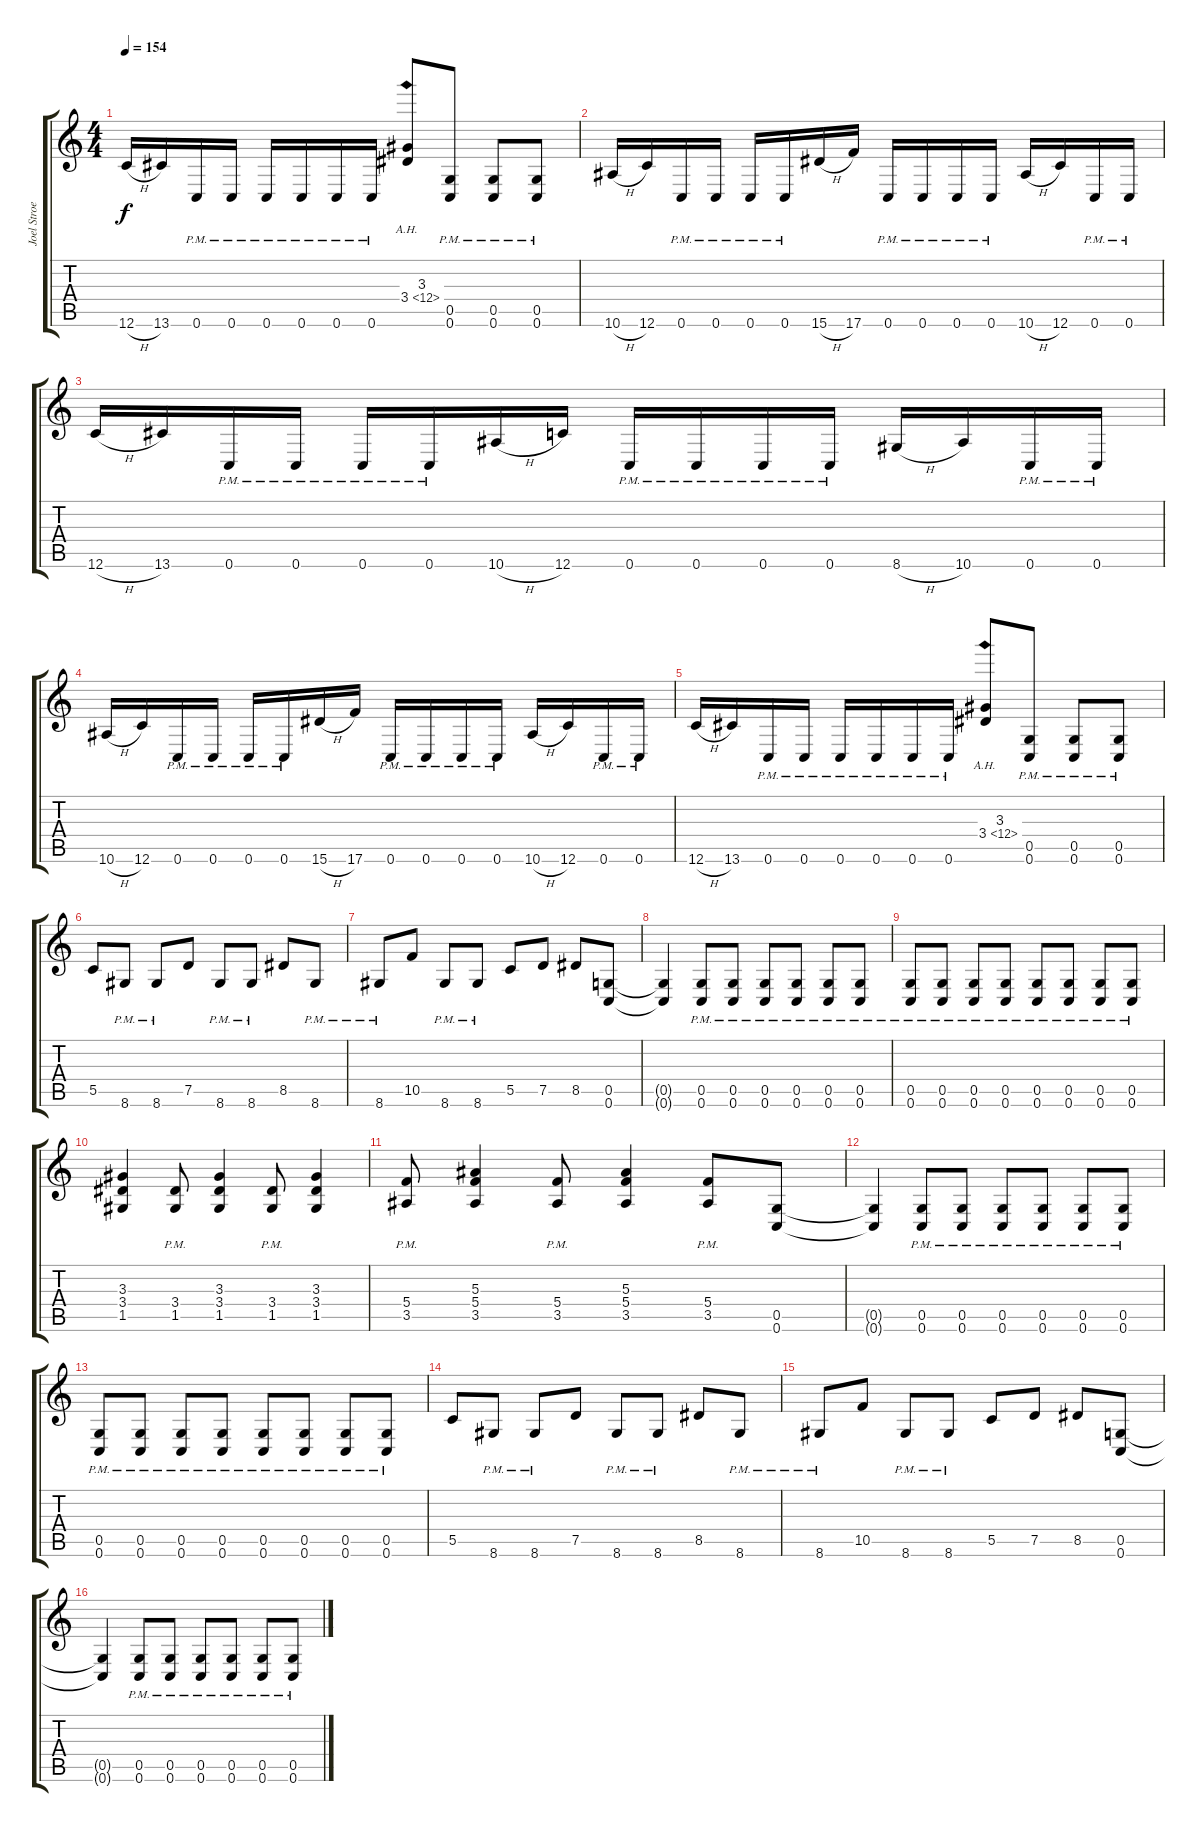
\track ("Joel Stroetzel" "Joel Stroe") {instrument distortionguitar}
\staff {score tabs}
\tuning (D4 A3 F3 C3 G2 C2) {hide}
\ts (4 4)
\tempo 154
\clef g2
\ks c
12.6{h}.16{dy f} 13.6.16 0.6{pm}.16 0.6{pm}.16 0.6{pm}.16 0.6{pm}.16 0.6{pm}.16 0.6{pm}.16 (3.3 3.4{ah 9}).8 (0.5{pm} 0.6{pm}).8 (0.5{pm} 0.6{pm}).8 (0.5{pm} 0.6{pm}).8 |
10.6{h}.16 12.6.16 0.6{pm}.16 0.6{pm}.16 0.6{pm}.16 0.6{pm}.16 15.6{h}.16 17.6.16 0.6{pm}.16 0.6{pm}.16 0.6{pm}.16 0.6{pm}.16 10.6{h}.16 12.6.16 0.6{pm}.16 0.6{pm}.16 |
12.6{h}.16 13.6.16 0.6{pm}.16 0.6{pm}.16 0.6{pm}.16 0.6{pm}.16 10.6{h}.16 12.6.16 0.6{pm}.16 0.6{pm}.16 0.6{pm}.16 0.6{pm}.16 8.6{h}.16 10.6.16 0.6{pm}.16 0.6{pm}.16 |
10.6{h}.16 12.6.16 0.6{pm}.16 0.6{pm}.16 0.6{pm}.16 0.6{pm}.16 15.6{h}.16 17.6.16 0.6{pm}.16 0.6{pm}.16 0.6{pm}.16 0.6{pm}.16 10.6{h}.16 12.6.16 0.6{pm}.16 0.6{pm}.16 |
12.6{h}.16 13.6.16 0.6{pm}.16 0.6{pm}.16 0.6{pm}.16 0.6{pm}.16 0.6{pm}.16 0.6{pm}.16 (3.3 3.4{ah 9}).8 (0.5{pm} 0.6{pm}).8 (0.5{pm} 0.6{pm}).8 (0.5{pm} 0.6{pm}).8 |
5.5.8 8.6{pm}.8 8.6{pm}.8 7.5.8 8.6{pm}.8 8.6{pm}.8 8.5.8 8.6{pm}.8 |
8.6{pm}.8 10.5.8 8.6{pm}.8 8.6{pm}.8 5.5.8 7.5.8 8.5.8 (0.5 0.6).8 |
(0.5{t} 0.6{t}).4 (0.5{pm} 0.6{pm}).8 (0.5{pm} 0.6{pm}).8 (0.5{pm} 0.6{pm}).8 (0.5{pm} 0.6{pm}).8 (0.5{pm} 0.6{pm}).8 (0.5{pm} 0.6{pm}).8 |
(0.5{pm} 0.6{pm}).8 (0.5{pm} 0.6{pm}).8 (0.5{pm} 0.6{pm}).8 (0.5{pm} 0.6{pm}).8 (0.5{pm} 0.6{pm}).8 (0.5{pm} 0.6{pm}).8 (0.5{pm} 0.6{pm}).8 (0.5{pm} 0.6{pm}).8 |
(3.3 3.4 1.5).4 (3.4{pm} 1.5{pm}).8 (3.3 3.4 1.5).4 (3.4{pm} 1.5{pm}).8 (3.3 3.4 1.5).4 |
(5.4{pm} 3.5{pm}).8 (5.3 5.4 3.5).4 (5.4{pm} 3.5{pm}).8 (5.3 5.4 3.5).4 (5.4{pm} 3.5{pm}).8 (0.5 0.6).8 |
(0.5{t} 0.6{t}).4 (0.5{pm} 0.6{pm}).8 (0.5{pm} 0.6{pm}).8 (0.5{pm} 0.6{pm}).8 (0.5{pm} 0.6{pm}).8 (0.5{pm} 0.6{pm}).8 (0.5{pm} 0.6{pm}).8 |
(0.5{pm} 0.6{pm}).8 (0.5{pm} 0.6{pm}).8 (0.5{pm} 0.6{pm}).8 (0.5{pm} 0.6{pm}).8 (0.5{pm} 0.6{pm}).8 (0.5{pm} 0.6{pm}).8 (0.5{pm} 0.6{pm}).8 (0.5{pm} 0.6{pm}).8 |
5.5.8 8.6{pm}.8 8.6{pm}.8 7.5.8 8.6{pm}.8 8.6{pm}.8 8.5.8 8.6{pm}.8 |
8.6{pm}.8 10.5.8 8.6{pm}.8 8.6{pm}.8 5.5.8 7.5.8 8.5.8 (0.5 0.6).8 |
(0.5{t} 0.6{t}).4 (0.5{pm} 0.6{pm}).8 (0.5{pm} 0.6{pm}).8 (0.5{pm} 0.6{pm}).8 (0.5{pm} 0.6{pm}).8 (0.5{pm} 0.6{pm}).8 (0.5{pm} 0.6{pm}).8
